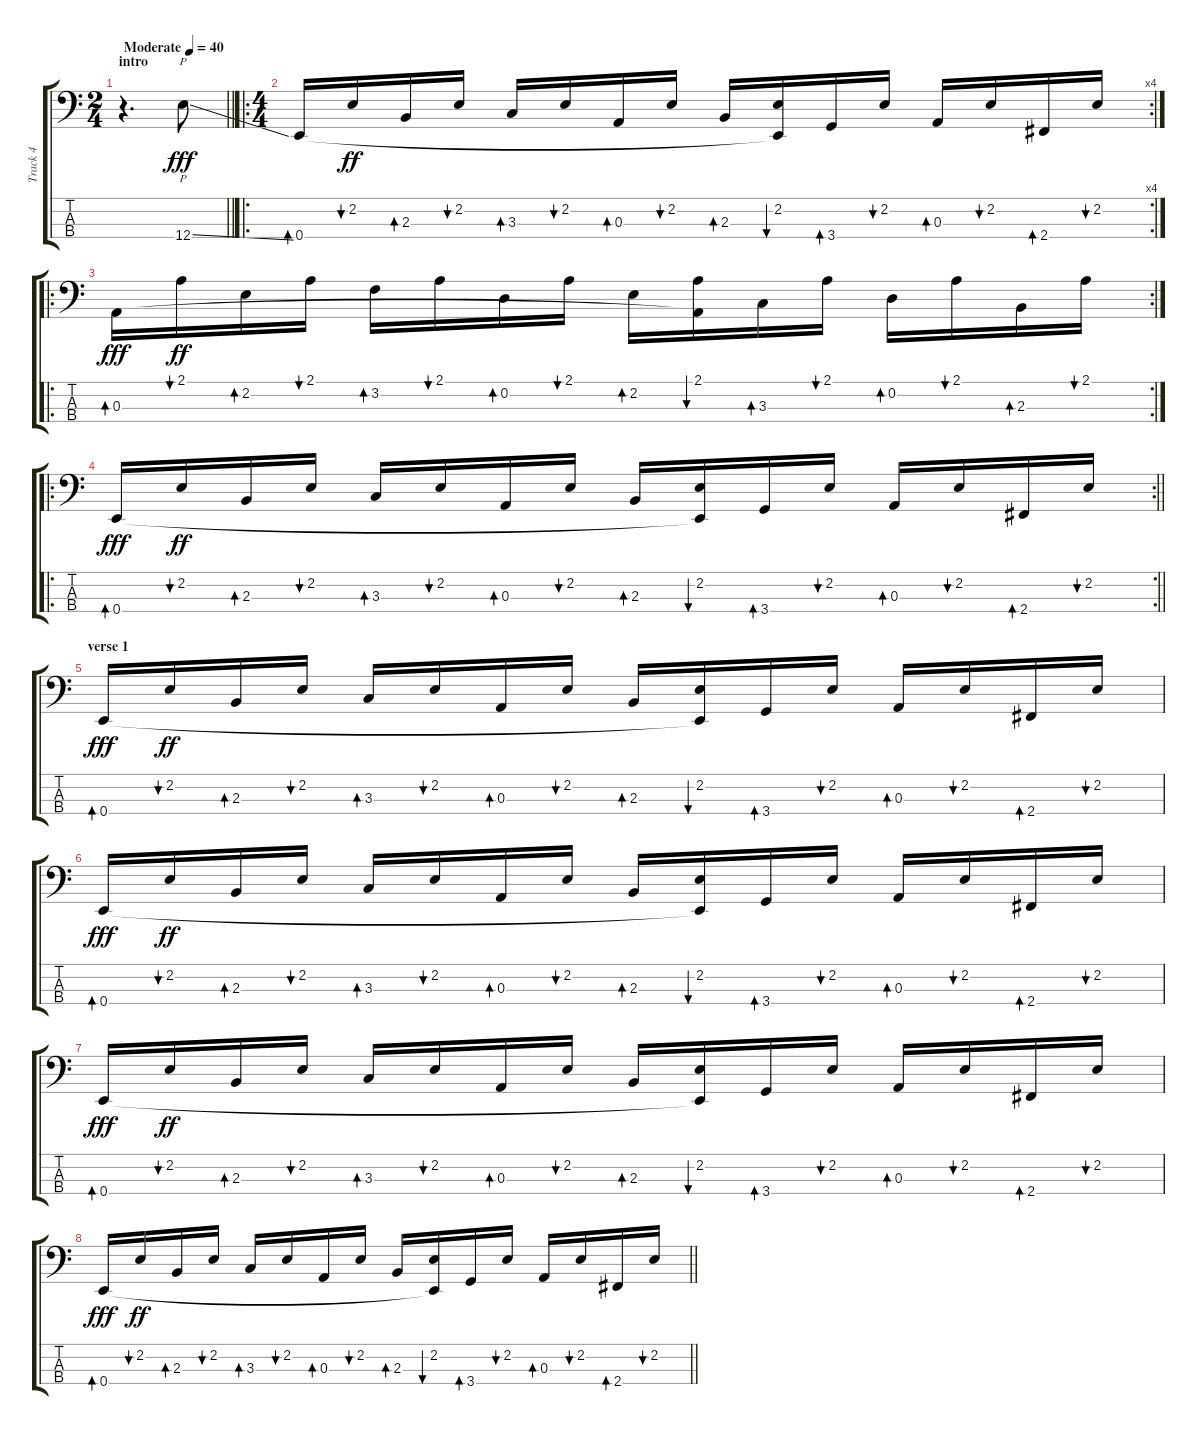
\track ("Track 4" "Track 4") {instrument electricbassfinger}
\staff {score tabs}
\tuning (G2 D2 A1 E1) {hide}
\ts (2 4)
\section ("" "intro")
\tempo (40 "Moderate")
\clef f4
\barLineRight lightlight
\ks c
r.4{d dy fff instrument electricbassfinger} 12.4{ss}.8{p} |
\ro
\rc 4
\ts (4 4)
0.4.16{bd 480} 2.2.16{bu 120 dy ff} 2.3.16{bd 120} 2.2.16{bu 120} 3.3.16{bd 120} 2.2.16{bu 120} 0.3.16{bd 120} 2.2.16{bu 120} 2.3.16{bd 60} (2.2 0.4{t}).16{bu 60} 3.4.16{bd 60} 2.2.16{bu 60} 0.3.16{bd 60} 2.2.16{bu 60} 2.4.16{bd 60} 2.2.16{bu 60} |
\ro
\rc 2
0.3.16{bd 480 dy fff} 2.1.16{bu 480 dy ff} 2.2.16{bd 480} 2.1.16{bu 480} 3.2.16{bd 480} 2.1.16{bu 480} 0.2.16{bd 480} 2.1.16{bu 480} 2.2.16{bd 60} (2.1 0.3{t}).16{bu 60} 3.3.16{bd 60} 2.1.16{bu 60} 0.2.16{bd 60} 2.1.16{bu 60} 2.3.16{bd 60} 2.1.16{bu 60} |
\ro
\rc 2
\barLineRight lightlight
0.4.16{bd 480 dy fff} 2.2.16{bu 120 dy ff} 2.3.16{bd 120} 2.2.16{bu 120} 3.3.16{bd 120} 2.2.16{bu 120} 0.3.16{bd 120} 2.2.16{bu 120} 2.3.16{bd 60} (2.2 0.4{t}).16{bu 60} 3.4.16{bd 60} 2.2.16{bu 60} 0.3.16{bd 60} 2.2.16{bu 60} 2.4.16{bd 60} 2.2.16{bu 60} |
\section ("" "verse 1")
0.4.16{bd 480 dy fff} 2.2.16{bu 120 dy ff} 2.3.16{bd 120} 2.2.16{bu 120} 3.3.16{bd 120} 2.2.16{bu 120} 0.3.16{bd 120} 2.2.16{bu 120} 2.3.16{bd 60} (2.2 0.4{t}).16{bu 60} 3.4.16{bd 60} 2.2.16{bu 60} 0.3.16{bd 60} 2.2.16{bu 60} 2.4.16{bd 60} 2.2.16{bu 60} |
0.4.16{bd 480 dy fff} 2.2.16{bu 120 dy ff} 2.3.16{bd 120} 2.2.16{bu 120} 3.3.16{bd 120} 2.2.16{bu 120} 0.3.16{bd 120} 2.2.16{bu 120} 2.3.16{bd 60} (2.2 0.4{t}).16{bu 60} 3.4.16{bd 60} 2.2.16{bu 60} 0.3.16{bd 60} 2.2.16{bu 60} 2.4.16{bd 60} 2.2.16{bu 60} |
0.4.16{bd 480 dy fff} 2.2.16{bu 120 dy ff} 2.3.16{bd 120} 2.2.16{bu 120} 3.3.16{bd 120} 2.2.16{bu 120} 0.3.16{bd 120} 2.2.16{bu 120} 2.3.16{bd 60} (2.2 0.4{t}).16{bu 60} 3.4.16{bd 60} 2.2.16{bu 60} 0.3.16{bd 60} 2.2.16{bu 60} 2.4.16{bd 60} 2.2.16{bu 60} |
\barLineRight lightlight
0.4.16{bd 480 dy fff} 2.2.16{bu 120 dy ff} 2.3.16{bd 120} 2.2.16{bu 120} 3.3.16{bd 120} 2.2.16{bu 120} 0.3.16{bd 120} 2.2.16{bu 120} 2.3.16{bd 60} (2.2 0.4{t}).16{bu 60} 3.4.16{bd 60} 2.2.16{bu 60} 0.3.16{bd 60} 2.2.16{bu 60} 2.4.16{bd 60} 2.2.16{bu 60}
